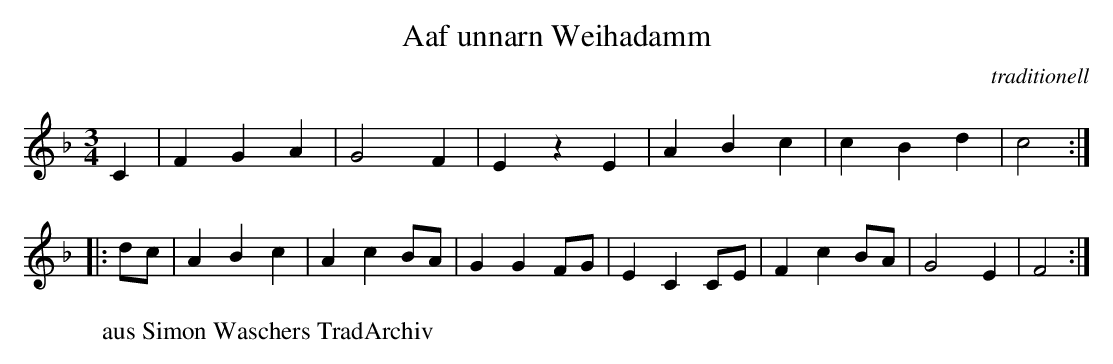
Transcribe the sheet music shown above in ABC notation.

X:1
T:Aaf unnarn Weihadamm
C:traditionell
M:3/4
L:1/4
K:F
C |\
FGA | G2F | EzE | ABc |\
cBd | c2 :|
|: d/c/ |\
ABc | AcB/A/ | GGF/G/ | ECC/E/ |\
FcB/A/ | G2E | F2 :|
W:aus Simon Waschers TradArchiv
